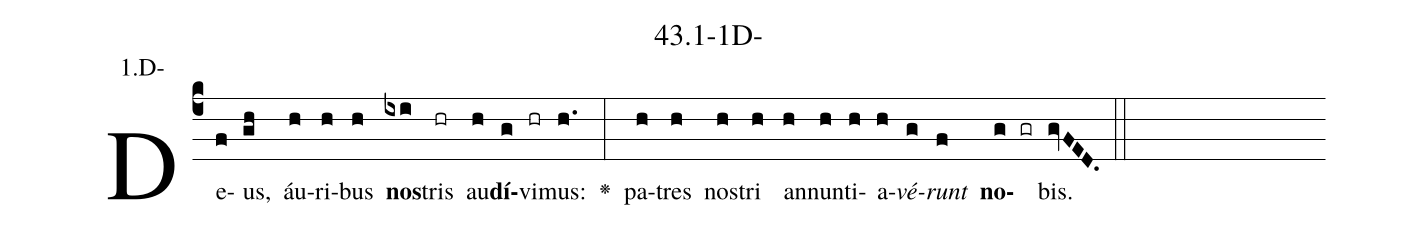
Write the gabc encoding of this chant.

name: 43.1-1D-;
annotation: 1.D-;
%%
(c4)De(f)us,(gh) áu(h)ri(h)bus(h) <b>nos</b>(ixi)tris(hr) au(h)<b>dí</b>(g)vi(hr)mus:(h.) <v>\greheightstar</v>(:) pa(h)tres(h) nos(h)tri(h) an(h)nun(h)ti(h)a(h)<i>vé</i>(g)<i>runt</i>(f) <b>no</b>(g gr)bis.(gvFED.) (::)


%E(h) u(h) o(g) u(f) a(g) e.(gvFED.) (::)
